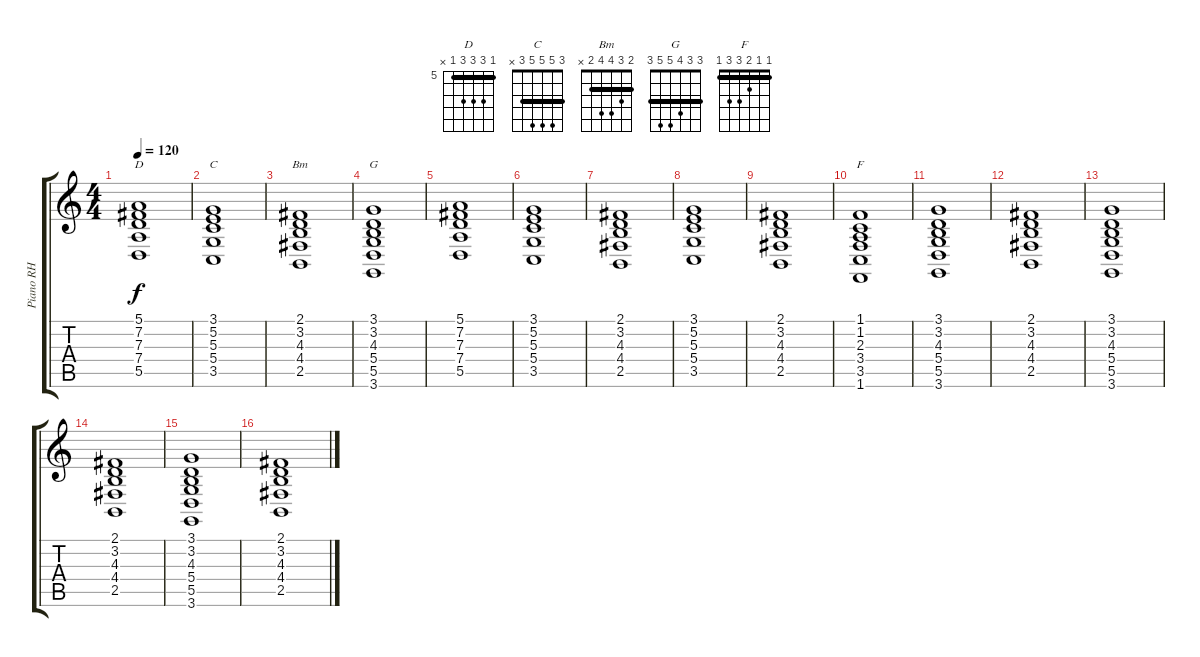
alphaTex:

\track ("Piano RH" "Piano RH") {instrument acousticgrandpiano}
\staff {score tabs}
\tuning (E4 B3 G3 D3 A2 E2) {hide}
\chord ("D" 5 7 7 7 5 x) {firstfret 5 barre 5}
\chord ("C" 3 5 5 5 3 x) {barre 3}
\chord ("Bm" 2 3 4 4 2 x) {barre 2}
\chord ("G" 3 3 4 5 5 3) {barre 3}
\chord ("F" 1 1 2 3 3 1) {barre 1}
\ts (4 4)
\tempo 120
\clef g2
\ks c
(5.1 7.2 7.3 7.4 5.5).1{ch "D" dy f} |
(3.1 5.2 5.3 5.4 3.5).1{ch "C"} |
(2.1 3.2 4.3 4.4 2.5).1{ch "Bm"} |
(3.1 3.2 4.3 5.4 5.5 3.6).1{ch "G"} |
(5.1 7.2 7.3 7.4 5.5).1 |
(3.1 5.2 5.3 5.4 3.5).1 |
(2.1 3.2 4.3 4.4 2.5).1 |
(3.1 5.2 5.3 5.4 3.5).1 |
(2.1 3.2 4.3 4.4 2.5).1 |
(1.1 1.2 2.3 3.4 3.5 1.6).1{ch "F"} |
(3.1 3.2 4.3 5.4 5.5 3.6).1 |
(2.1 3.2 4.3 4.4 2.5).1 |
(3.1 3.2 4.3 5.4 5.5 3.6).1 |
(2.1 3.2 4.3 4.4 2.5).1 |
(3.1 3.2 4.3 5.4 5.5 3.6).1 |
(2.1 3.2 4.3 4.4 2.5).1
